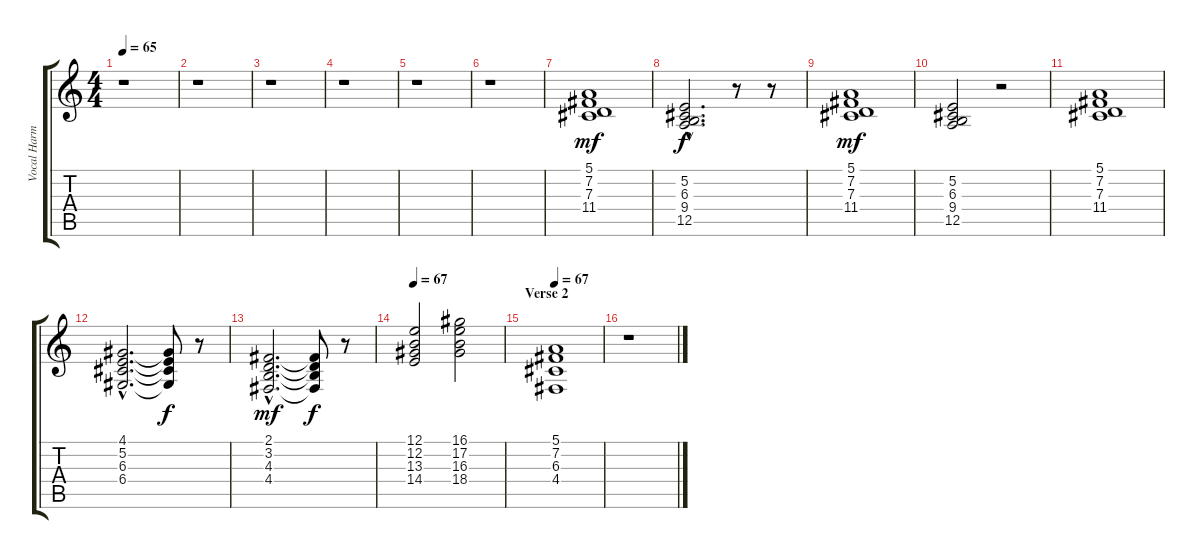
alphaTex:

\track ("Vocal Harmonies (girls) / Clocks R-2" "Vocal Harm") {instrument choiraahs}
\staff {score tabs}
\tuning (E4 B3 G3 D3 A2 E2) {hide}
\ts (4 4)
\tempo 65
\clef g2
\ks c
r.1{dy f} |
r.1 |
r.1 |
r.1 |
r.1 |
r.1 |
(5.1 7.2 7.3 11.4).1{dy mf volume 12} |
(5.2{hac} 6.3{hac} 9.4{hac} 12.5{hac}).2{d dy f} r.8 r.8 |
(5.1 7.2 7.3 11.4).1{dy mf} |
(5.2 6.3 9.4 12.5).2 r.2 |
(5.1 7.2 7.3 11.4).1 |
(4.1{hac} 5.2{hac} 6.3{hac} 6.4{hac}).2{d} (4.1{t} 5.2{t} 6.3{t} 6.4{t}).8{dy f} r.8 |
(2.1{hac} 3.2{hac} 4.3{hac} 4.4{hac}).2{d dy mf} (2.1{t} 3.2{t} 4.3{t} 4.4{t}).8{dy f} r.8 |
\tempo 67
(12.1 12.2 13.3 14.4).2 (16.1 17.2 16.3 18.4).2 |
\section ("" "Verse 2")
\tempo 67
(5.1 7.2 6.3 4.4).1{volume 0} |
r.1
